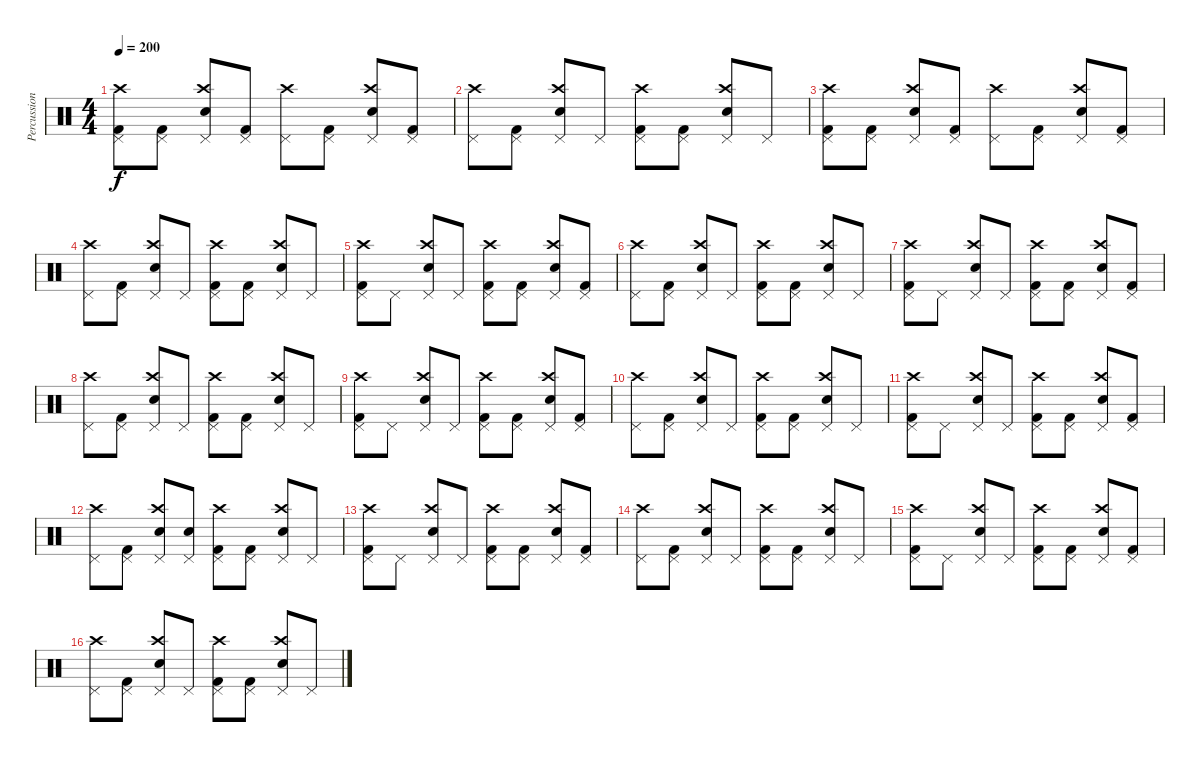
\track ("Percussion" "Percussion") {instrument percussion}
\staff {score}
\articulation defaults
\ts (4 4)
\tempo 200
\clef neutral
\ks c
("Pedal Hi-Hat (hit)" "Kick (hit) 2" "Crash high (hit)").8{dy f} ("Pedal Hi-Hat (hit)" "Kick (hit) 2").8 ("Pedal Hi-Hat (hit)" "Electric Snare (hit)" "Crash high (hit)").8 ("Pedal Hi-Hat (hit)" "Kick (hit) 2").8 ("Pedal Hi-Hat (hit)" "Crash high (hit)").8 ("Pedal Hi-Hat (hit)" "Kick (hit) 2").8 ("Pedal Hi-Hat (hit)" "Electric Snare (hit)" "Crash high (hit)").8 ("Pedal Hi-Hat (hit)" "Kick (hit) 2").8 |
("Pedal Hi-Hat (hit)" "Crash high (hit)").8 ("Pedal Hi-Hat (hit)" "Kick (hit) 2").8 ("Pedal Hi-Hat (hit)" "Electric Snare (hit)" "Crash high (hit)").8 "Pedal Hi-Hat (hit)".8 ("Pedal Hi-Hat (hit)" "Kick (hit) 2" "Crash high (hit)").8 ("Pedal Hi-Hat (hit)" "Kick (hit) 2").8 ("Pedal Hi-Hat (hit)" "Electric Snare (hit)" "Crash high (hit)").8 "Pedal Hi-Hat (hit)".8 |
("Pedal Hi-Hat (hit)" "Kick (hit) 2" "Crash high (hit)").8 ("Pedal Hi-Hat (hit)" "Kick (hit) 2").8 ("Pedal Hi-Hat (hit)" "Electric Snare (hit)" "Crash high (hit)").8 ("Pedal Hi-Hat (hit)" "Kick (hit) 2").8 ("Pedal Hi-Hat (hit)" "Crash high (hit)").8 ("Pedal Hi-Hat (hit)" "Kick (hit) 2").8 ("Pedal Hi-Hat (hit)" "Electric Snare (hit)" "Crash high (hit)").8 ("Pedal Hi-Hat (hit)" "Kick (hit) 2").8 |
("Pedal Hi-Hat (hit)" "Crash high (hit)").8 ("Pedal Hi-Hat (hit)" "Kick (hit) 2").8 ("Pedal Hi-Hat (hit)" "Electric Snare (hit)" "Crash high (hit)").8 "Pedal Hi-Hat (hit)".8 ("Pedal Hi-Hat (hit)" "Kick (hit) 2" "Crash high (hit)").8 ("Pedal Hi-Hat (hit)" "Kick (hit) 2").8 ("Pedal Hi-Hat (hit)" "Electric Snare (hit)" "Crash high (hit)").8 "Pedal Hi-Hat (hit)".8 |
("Pedal Hi-Hat (hit)" "Kick (hit) 2" "Crash high (hit)").8 "Pedal Hi-Hat (hit)".8 ("Pedal Hi-Hat (hit)" "Electric Snare (hit)" "Crash high (hit)").8 "Pedal Hi-Hat (hit)".8 ("Pedal Hi-Hat (hit)" "Kick (hit) 2" "Crash high (hit)").8 ("Pedal Hi-Hat (hit)" "Kick (hit) 2").8 ("Pedal Hi-Hat (hit)" "Electric Snare (hit)" "Crash high (hit)").8 ("Pedal Hi-Hat (hit)" "Kick (hit) 2").8 |
("Pedal Hi-Hat (hit)" "Crash high (hit)").8 ("Pedal Hi-Hat (hit)" "Kick (hit) 2").8 ("Pedal Hi-Hat (hit)" "Electric Snare (hit)" "Crash high (hit)").8 "Pedal Hi-Hat (hit)".8 ("Pedal Hi-Hat (hit)" "Kick (hit) 2" "Crash high (hit)").8 ("Pedal Hi-Hat (hit)" "Kick (hit) 2").8 ("Pedal Hi-Hat (hit)" "Electric Snare (hit)" "Crash high (hit)").8 "Pedal Hi-Hat (hit)".8 |
("Pedal Hi-Hat (hit)" "Kick (hit) 2" "Crash high (hit)").8 "Pedal Hi-Hat (hit)".8 ("Pedal Hi-Hat (hit)" "Electric Snare (hit)" "Crash high (hit)").8 "Pedal Hi-Hat (hit)".8 ("Pedal Hi-Hat (hit)" "Kick (hit) 2" "Crash high (hit)").8 ("Pedal Hi-Hat (hit)" "Kick (hit) 2").8 ("Pedal Hi-Hat (hit)" "Electric Snare (hit)" "Crash high (hit)").8 ("Pedal Hi-Hat (hit)" "Kick (hit) 2").8 |
("Pedal Hi-Hat (hit)" "Crash high (hit)").8 ("Pedal Hi-Hat (hit)" "Kick (hit) 2").8 ("Pedal Hi-Hat (hit)" "Electric Snare (hit)" "Crash high (hit)").8 "Pedal Hi-Hat (hit)".8 ("Pedal Hi-Hat (hit)" "Kick (hit) 2" "Crash high (hit)").8 ("Pedal Hi-Hat (hit)" "Kick (hit) 2").8 ("Pedal Hi-Hat (hit)" "Electric Snare (hit)" "Crash high (hit)").8 "Pedal Hi-Hat (hit)".8 |
("Pedal Hi-Hat (hit)" "Kick (hit) 2" "Crash high (hit)").8 "Pedal Hi-Hat (hit)".8 ("Pedal Hi-Hat (hit)" "Electric Snare (hit)" "Crash high (hit)").8 "Pedal Hi-Hat (hit)".8 ("Pedal Hi-Hat (hit)" "Kick (hit) 2" "Crash high (hit)").8 ("Pedal Hi-Hat (hit)" "Kick (hit) 2").8 ("Pedal Hi-Hat (hit)" "Electric Snare (hit)" "Crash high (hit)").8 ("Pedal Hi-Hat (hit)" "Kick (hit) 2").8 |
("Pedal Hi-Hat (hit)" "Crash high (hit)").8 ("Pedal Hi-Hat (hit)" "Kick (hit) 2").8 ("Pedal Hi-Hat (hit)" "Electric Snare (hit)" "Crash high (hit)").8 "Pedal Hi-Hat (hit)".8 ("Pedal Hi-Hat (hit)" "Kick (hit) 2" "Crash high (hit)").8 ("Pedal Hi-Hat (hit)" "Kick (hit) 2").8 ("Pedal Hi-Hat (hit)" "Electric Snare (hit)" "Crash high (hit)").8 "Pedal Hi-Hat (hit)".8 |
("Pedal Hi-Hat (hit)" "Kick (hit) 2" "Crash high (hit)").8 "Pedal Hi-Hat (hit)".8 ("Pedal Hi-Hat (hit)" "Electric Snare (hit)" "Crash high (hit)").8 "Pedal Hi-Hat (hit)".8 ("Pedal Hi-Hat (hit)" "Kick (hit) 2" "Crash high (hit)").8 ("Pedal Hi-Hat (hit)" "Kick (hit) 2").8 ("Pedal Hi-Hat (hit)" "Electric Snare (hit)" "Crash high (hit)").8 ("Pedal Hi-Hat (hit)" "Kick (hit) 2").8 |
("Pedal Hi-Hat (hit)" "Crash high (hit)").8 ("Pedal Hi-Hat (hit)" "Kick (hit) 2").8 ("Pedal Hi-Hat (hit)" "Electric Snare (hit)" "Crash high (hit)").8 ("Pedal Hi-Hat (hit)" "Electric Snare (hit)").8 ("Pedal Hi-Hat (hit)" "Kick (hit) 2" "Crash high (hit)").8 ("Pedal Hi-Hat (hit)" "Kick (hit) 2").8 ("Pedal Hi-Hat (hit)" "Electric Snare (hit)" "Crash high (hit)").8 "Pedal Hi-Hat (hit)".8 |
("Pedal Hi-Hat (hit)" "Kick (hit) 2" "Crash high (hit)").8 "Pedal Hi-Hat (hit)".8 ("Pedal Hi-Hat (hit)" "Electric Snare (hit)" "Crash high (hit)").8 "Pedal Hi-Hat (hit)".8 ("Pedal Hi-Hat (hit)" "Kick (hit) 2" "Crash high (hit)").8 ("Pedal Hi-Hat (hit)" "Kick (hit) 2").8 ("Pedal Hi-Hat (hit)" "Electric Snare (hit)" "Crash high (hit)").8 ("Pedal Hi-Hat (hit)" "Kick (hit) 2").8 |
("Pedal Hi-Hat (hit)" "Crash high (hit)").8 ("Pedal Hi-Hat (hit)" "Kick (hit) 2").8 ("Pedal Hi-Hat (hit)" "Electric Snare (hit)" "Crash high (hit)").8 "Pedal Hi-Hat (hit)".8 ("Pedal Hi-Hat (hit)" "Kick (hit) 2" "Crash high (hit)").8 ("Pedal Hi-Hat (hit)" "Kick (hit) 2").8 ("Pedal Hi-Hat (hit)" "Electric Snare (hit)" "Crash high (hit)").8 "Pedal Hi-Hat (hit)".8 |
("Pedal Hi-Hat (hit)" "Kick (hit) 2" "Crash high (hit)").8 "Pedal Hi-Hat (hit)".8 ("Pedal Hi-Hat (hit)" "Electric Snare (hit)" "Crash high (hit)").8 "Pedal Hi-Hat (hit)".8 ("Pedal Hi-Hat (hit)" "Kick (hit) 2" "Crash high (hit)").8 ("Pedal Hi-Hat (hit)" "Kick (hit) 2").8 ("Pedal Hi-Hat (hit)" "Electric Snare (hit)" "Crash high (hit)").8 ("Pedal Hi-Hat (hit)" "Kick (hit) 2").8 |
("Pedal Hi-Hat (hit)" "Crash high (hit)").8 ("Pedal Hi-Hat (hit)" "Kick (hit) 2").8 ("Pedal Hi-Hat (hit)" "Electric Snare (hit)" "Crash high (hit)").8 "Pedal Hi-Hat (hit)".8 ("Pedal Hi-Hat (hit)" "Kick (hit) 2" "Crash high (hit)").8 ("Pedal Hi-Hat (hit)" "Kick (hit) 2").8 ("Pedal Hi-Hat (hit)" "Electric Snare (hit)" "Crash high (hit)").8 "Pedal Hi-Hat (hit)".8
